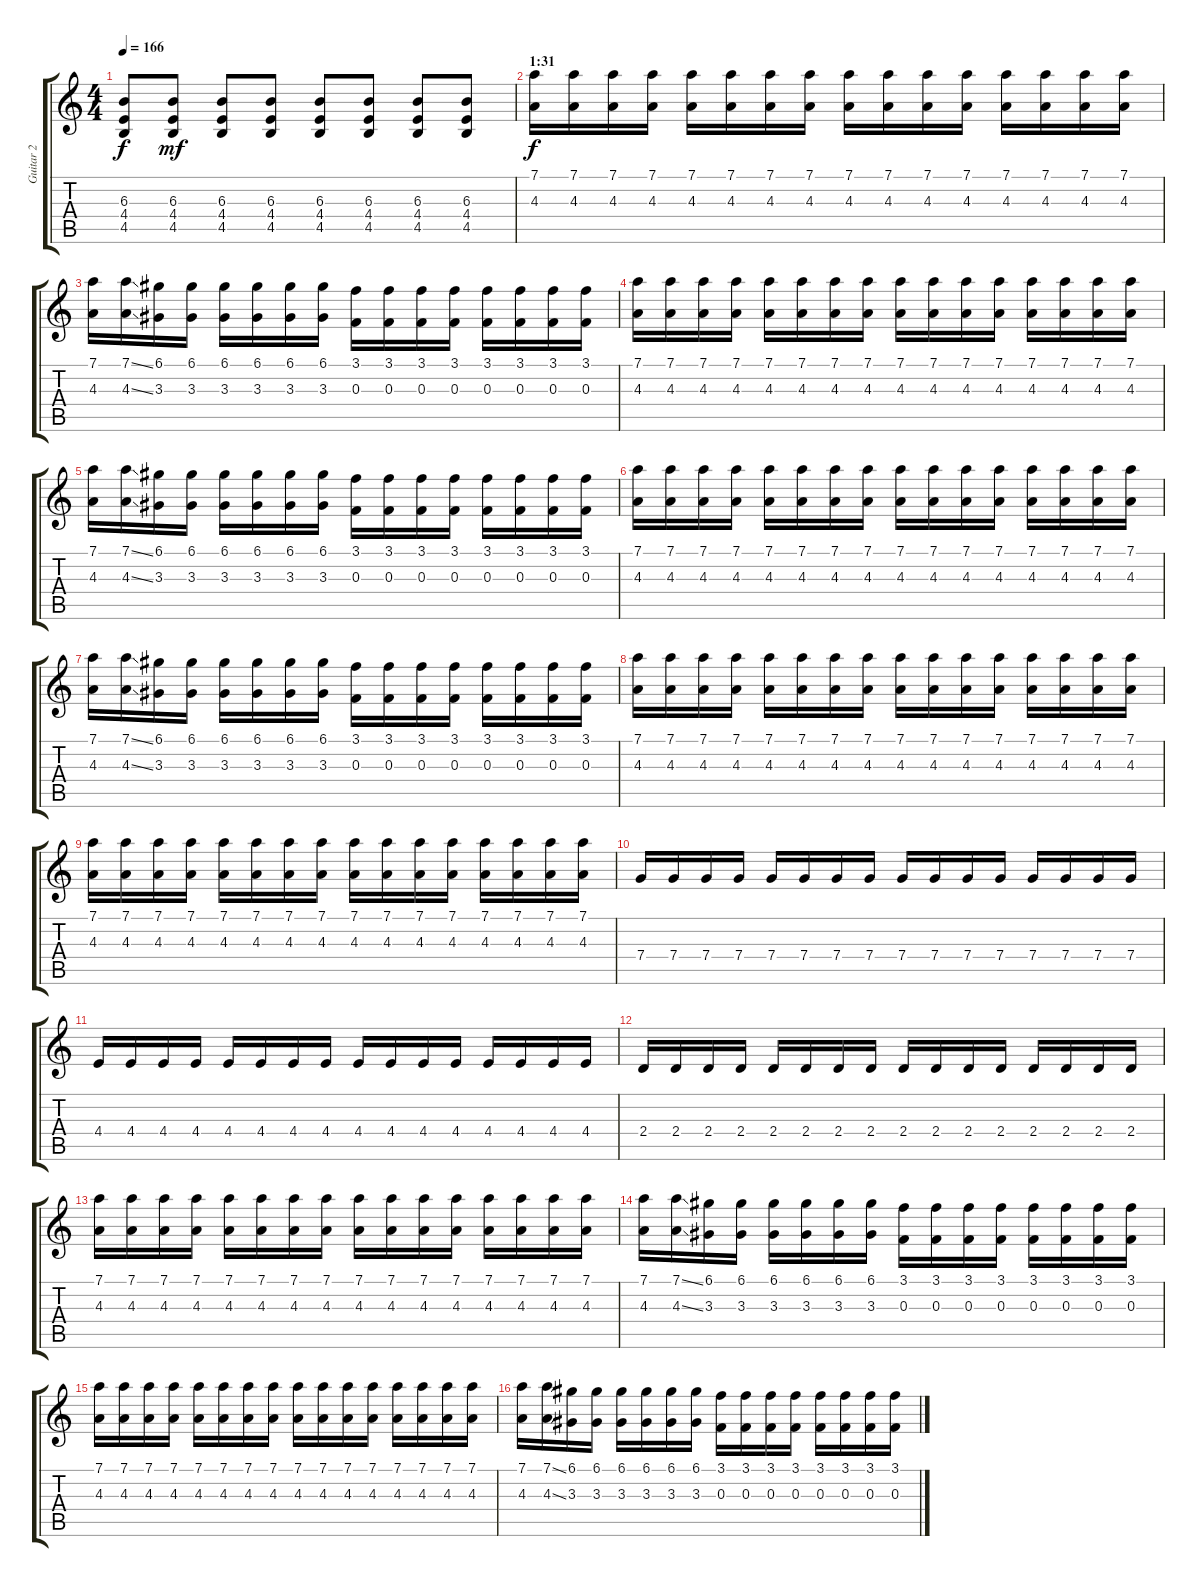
\track ("Guitar 2" "Guitar 2") {instrument overdrivenguitar}
\staff {score tabs}
\tuning (D4 A3 F3 C3 G2 D2) {hide}
\ts (4 4)
\tempo 166
\clef g2
\ks c
(6.3 4.4 4.5).8{dy f} (6.3 4.4 4.5).8{dy mf} (6.3 4.4 4.5).8 (6.3 4.4 4.5).8 (6.3 4.4 4.5).8 (6.3 4.4 4.5).8 (6.3 4.4 4.5).8 (6.3 4.4 4.5).8 |
\section ("" "1:31")
(7.1 4.3).16{dy f} (7.1 4.3).16 (7.1 4.3).16 (7.1 4.3).16 (7.1 4.3).16 (7.1 4.3).16 (7.1 4.3).16 (7.1 4.3).16 (7.1 4.3).16 (7.1 4.3).16 (7.1 4.3).16 (7.1 4.3).16 (7.1 4.3).16 (7.1 4.3).16 (7.1 4.3).16 (7.1 4.3).16 |
(7.1 4.3).16 (7.1{ss} 4.3{ss}).16 (6.1 3.3).16 (6.1 3.3).16 (6.1 3.3).16 (6.1 3.3).16 (6.1 3.3).16 (6.1 3.3).16 (3.1 0.3).16 (3.1 0.3).16 (3.1 0.3).16 (3.1 0.3).16 (3.1 0.3).16 (3.1 0.3).16 (3.1 0.3).16 (3.1 0.3).16 |
(7.1 4.3).16 (7.1 4.3).16 (7.1 4.3).16 (7.1 4.3).16 (7.1 4.3).16 (7.1 4.3).16 (7.1 4.3).16 (7.1 4.3).16 (7.1 4.3).16 (7.1 4.3).16 (7.1 4.3).16 (7.1 4.3).16 (7.1 4.3).16 (7.1 4.3).16 (7.1 4.3).16 (7.1 4.3).16 |
(7.1 4.3).16 (7.1{ss} 4.3{ss}).16 (6.1 3.3).16 (6.1 3.3).16 (6.1 3.3).16 (6.1 3.3).16 (6.1 3.3).16 (6.1 3.3).16 (3.1 0.3).16 (3.1 0.3).16 (3.1 0.3).16 (3.1 0.3).16 (3.1 0.3).16 (3.1 0.3).16 (3.1 0.3).16 (3.1 0.3).16 |
(7.1 4.3).16 (7.1 4.3).16 (7.1 4.3).16 (7.1 4.3).16 (7.1 4.3).16 (7.1 4.3).16 (7.1 4.3).16 (7.1 4.3).16 (7.1 4.3).16 (7.1 4.3).16 (7.1 4.3).16 (7.1 4.3).16 (7.1 4.3).16 (7.1 4.3).16 (7.1 4.3).16 (7.1 4.3).16 |
(7.1 4.3).16 (7.1{ss} 4.3{ss}).16 (6.1 3.3).16 (6.1 3.3).16 (6.1 3.3).16 (6.1 3.3).16 (6.1 3.3).16 (6.1 3.3).16 (3.1 0.3).16 (3.1 0.3).16 (3.1 0.3).16 (3.1 0.3).16 (3.1 0.3).16 (3.1 0.3).16 (3.1 0.3).16 (3.1 0.3).16 |
(7.1 4.3).16 (7.1 4.3).16 (7.1 4.3).16 (7.1 4.3).16 (7.1 4.3).16 (7.1 4.3).16 (7.1 4.3).16 (7.1 4.3).16 (7.1 4.3).16 (7.1 4.3).16 (7.1 4.3).16 (7.1 4.3).16 (7.1 4.3).16 (7.1 4.3).16 (7.1 4.3).16 (7.1 4.3).16 |
(7.1 4.3).16 (7.1 4.3).16 (7.1 4.3).16 (7.1 4.3).16 (7.1 4.3).16 (7.1 4.3).16 (7.1 4.3).16 (7.1 4.3).16 (7.1 4.3).16 (7.1 4.3).16 (7.1 4.3).16 (7.1 4.3).16 (7.1 4.3).16 (7.1 4.3).16 (7.1 4.3).16 (7.1 4.3).16 |
7.4.16 7.4.16 7.4.16 7.4.16 7.4.16 7.4.16 7.4.16 7.4.16 7.4.16 7.4.16 7.4.16 7.4.16 7.4.16 7.4.16 7.4.16 7.4.16 |
4.4.16 4.4.16 4.4.16 4.4.16 4.4.16 4.4.16 4.4.16 4.4.16 4.4.16 4.4.16 4.4.16 4.4.16 4.4.16 4.4.16 4.4.16 4.4.16 |
2.4.16 2.4.16 2.4.16 2.4.16 2.4.16 2.4.16 2.4.16 2.4.16 2.4.16 2.4.16 2.4.16 2.4.16 2.4.16 2.4.16 2.4.16 2.4.16 |
(7.1 4.3).16 (7.1 4.3).16 (7.1 4.3).16 (7.1 4.3).16 (7.1 4.3).16 (7.1 4.3).16 (7.1 4.3).16 (7.1 4.3).16 (7.1 4.3).16 (7.1 4.3).16 (7.1 4.3).16 (7.1 4.3).16 (7.1 4.3).16 (7.1 4.3).16 (7.1 4.3).16 (7.1 4.3).16 |
(7.1 4.3).16 (7.1{ss} 4.3{ss}).16 (6.1 3.3).16 (6.1 3.3).16 (6.1 3.3).16 (6.1 3.3).16 (6.1 3.3).16 (6.1 3.3).16 (3.1 0.3).16 (3.1 0.3).16 (3.1 0.3).16 (3.1 0.3).16 (3.1 0.3).16 (3.1 0.3).16 (3.1 0.3).16 (3.1 0.3).16 |
(7.1 4.3).16 (7.1 4.3).16 (7.1 4.3).16 (7.1 4.3).16 (7.1 4.3).16 (7.1 4.3).16 (7.1 4.3).16 (7.1 4.3).16 (7.1 4.3).16 (7.1 4.3).16 (7.1 4.3).16 (7.1 4.3).16 (7.1 4.3).16 (7.1 4.3).16 (7.1 4.3).16 (7.1 4.3).16 |
(7.1 4.3).16 (7.1{ss} 4.3{ss}).16 (6.1 3.3).16 (6.1 3.3).16 (6.1 3.3).16 (6.1 3.3).16 (6.1 3.3).16 (6.1 3.3).16 (3.1 0.3).16 (3.1 0.3).16 (3.1 0.3).16 (3.1 0.3).16 (3.1 0.3).16 (3.1 0.3).16 (3.1 0.3).16 (3.1 0.3).16
